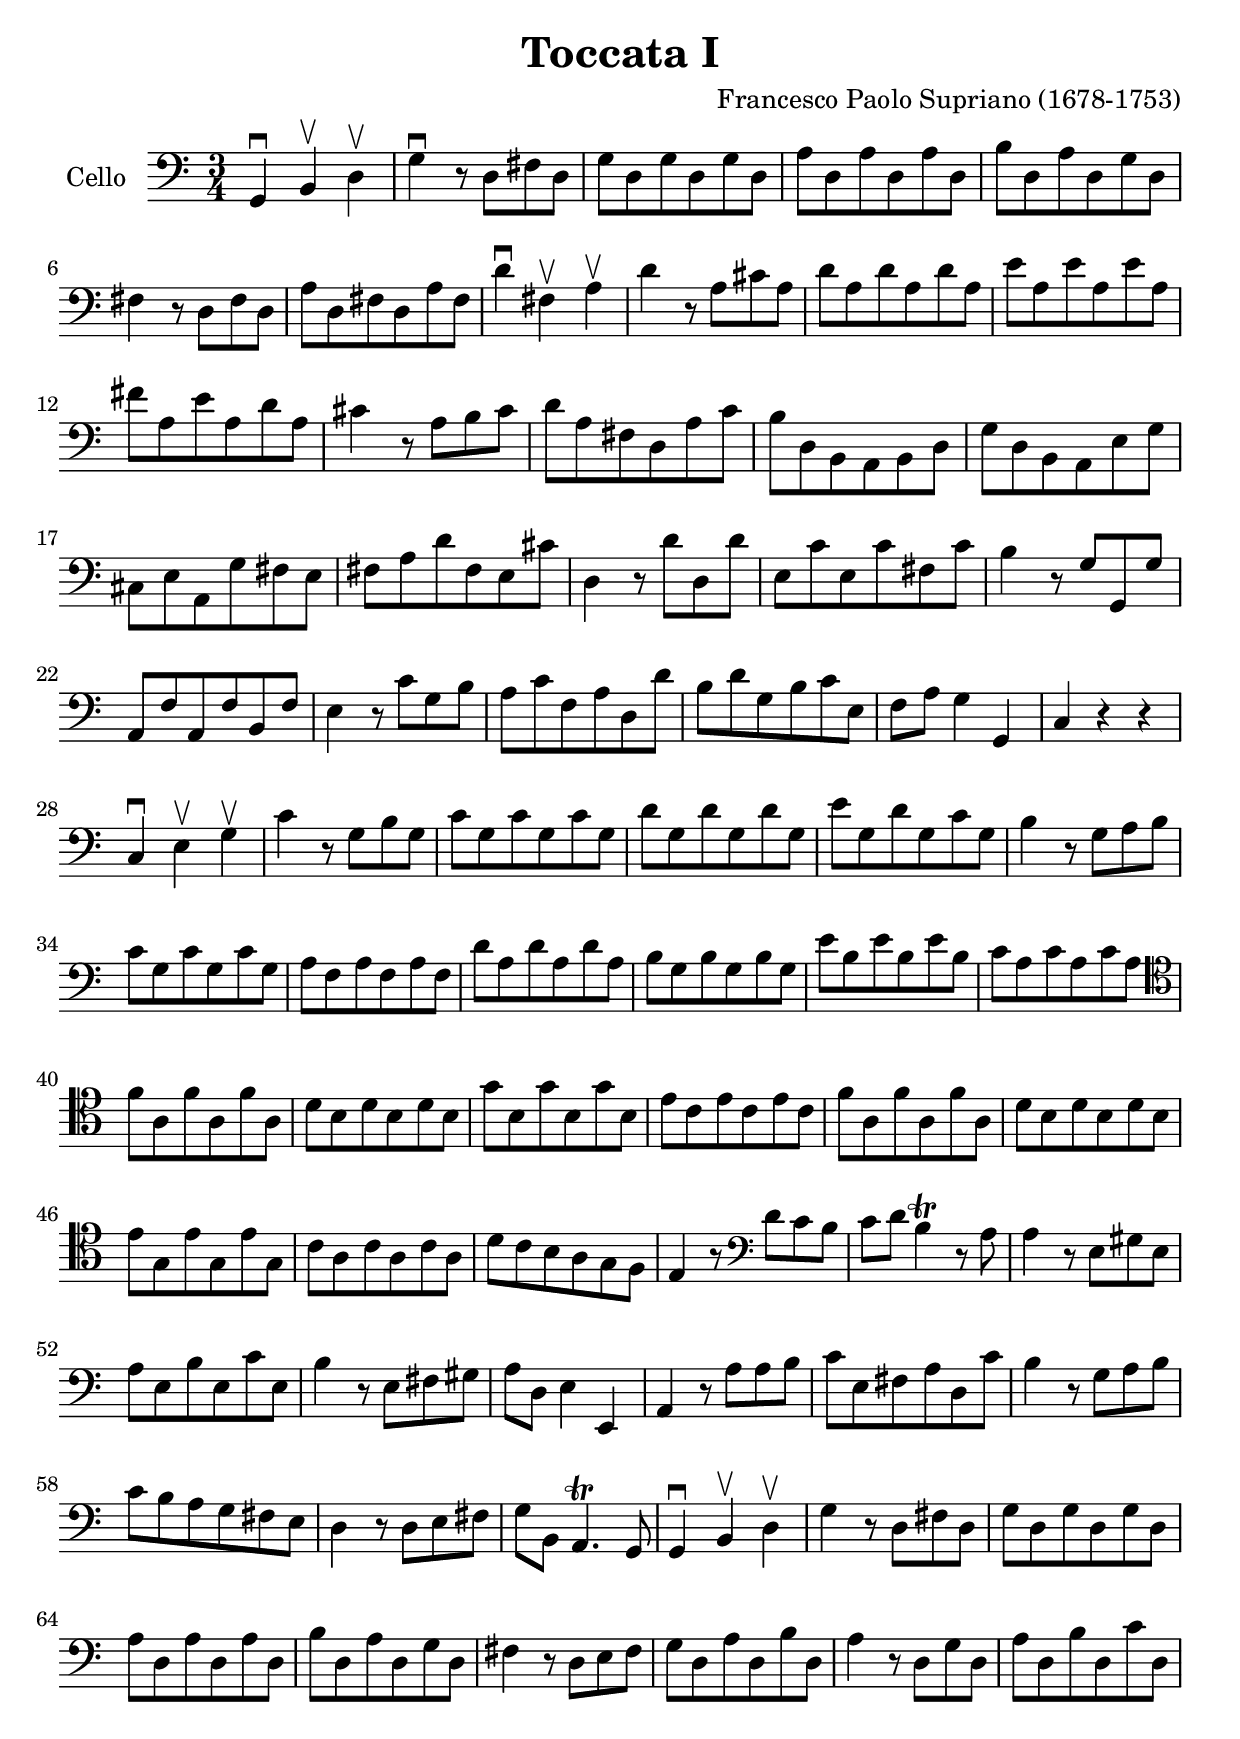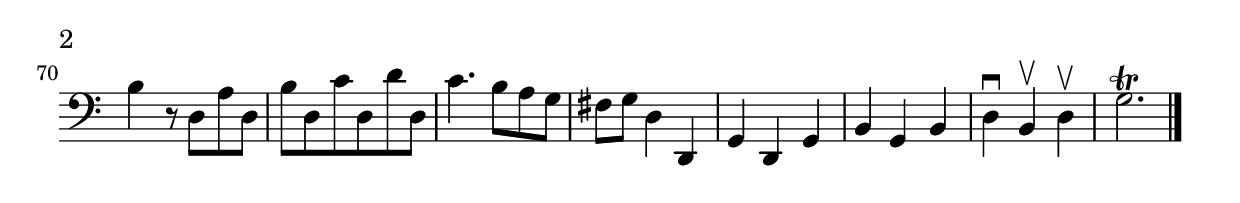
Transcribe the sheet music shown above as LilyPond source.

#(set-global-staff-size 23)

\version "2.18.2"
\header {
  title = "Toccata I"
  composer = "Francesco Paolo Supriano (1678-1753)"
}

\score {
  \new Staff
   \with {instrumentName = #"Cello "}
   {
   \language "italiano"
   \override Hairpin.to-barline = ##f
   \time 3/4
   \key do \major
   \clef bass
   sol,4\downbow si,4\upbow re4\upbow                              % 1
   sol4\downbow r8 re8 fad8 re8                                    % 2
   sol8 re8 sol8 re8 sol8 re8                                      % 3
   la8 re8 la8 re8 la8 re8                                         % 4
   si8 re8 la8 re8 sol8 re8                                        % 5
   fad4 r8 re8 fad8 re8                                            % 6
   la8 re8 fad8 re8 la8 fad8                                       % 7
   re'4\downbow fad4\upbow la4\upbow                               % 8
   re'4 r8 la8 dod'8 la8                                           % 9
   re'8 la8 re'8 la8 re'8 la8                                      % 10
   mi'8 la8 mi'8 la8 mi'8 la8                                      % 11
   fad'8 la8 mi'8 la8 re'8 la8                                     % 12
   dod'4 r8 la8 si8 dod'8                                          % 13
   re'8 la8 fad8 re8 la8 do'8                                      % 14
   si8 re8 si,8 la,8 si,8 re8                                      % 15
   sol8 re8 si,8 la,8 mi8 sol8                                     % 16
   dod8 mi8 la,8 sol8 fad8 mi8                                     % 17
   fad8 la8 re'8 fad8 mi8 dod'8                                    % 18
   re4 r8 re'8 re8 re'8                                            % 19
   mi8 do'8 mi8 do'8 fad8 do'8                                     % 20
   si4 r8 sol8 sol,8 sol8                                          % 21
   la,8 fa8 la,8 fa8 si,8 fa8                                      % 22
   mi4 r8 do'8 sol8 si8                                            % 23
   la8 do'8 fa8 la8 re8 re'8                                       % 24
   si8 re'8 sol8 si8 do'8 mi8                                      % 25
   fa8 la8 sol4 sol,4                                              % 26
   do4 r4 r4                                                       % 27
   do4\downbow mi4\upbow sol4\upbow                                % 28
   do'4 r8 sol8 si8 sol8                                           % 29
   do'8 sol8 do'8 sol8 do'8 sol8                                   % 30
   re'8 sol8 re'8 sol8 re'8 sol8                                   % 31
   mi'8 sol8 re'8 sol8 do'8 sol8                                   % 32
   si4 r8 sol8 la8 si8                                             % 33
   do'8 sol8 do'8 sol8 do'8 sol8                                   % 34
   la8 fa8 la8 fa8 la8 fa8                                         % 35
   re'8 la8 re'8 la8 re'8 la8                                      % 36
   si8 sol8 si8 sol8 si8 sol8                                      % 37
   mi'8 si8 mi'8 si8 mi'8 si8                                      % 38
   do'8 la8 do'8 la8 do'8 la8                                      % 39
   \clef tenor
   fa'8 la8 fa'8 la8 fa'8 la8                                      % 40
   re'8 si8 re'8 si8 re'8 si8                                      % 41
   sol'8 si8 sol'8 si8 sol'8 si8                                   % 42
   mi'8 do'8 mi'8 do'8 mi'8 do'8                                   % 43
   fa'8 la8 fa'8 la8 fa'8 la8                                      % 44
   re'8 si8 re'8 si8 re'8 si8                                      % 45
   mi'8 sol8 mi'8 sol8 mi'8 sol8                                   % 46
   do'8 la8 do'8 la8 do'8 la8                                      % 47
   re'8 do'8 si8 la8 sol8 fa8                                      % 48
   mi4 r8
   \clef bass
   re'8 do'8 si8                                                   % 49
   do'8 re'8 si4\trill r8 la8                                      % 50
   la4 r8 mi8 sold8 mi8                                            % 51
   la8 mi8 si8 mi8 do'8 mi8                                        % 52
   si4 r8 mi8 fad8 sold8                                           % 53
   la8 re8 mi4 mi,4                                                % 54
   la,4 r8 la8 la8 si8                                             % 55
   do'8 mi8 fad8 la8 re8 do'8                                      % 56
   si4 r8 sol8 la8 si8                                             % 57
   do'8 si8 la8 sol8 fad8 mi8                                      % 58
   re4 r8 re8 mi8 fad8                                             % 59
   sol8 si,8 la,4.\trill sol,8                                     % 60
   sol,4\downbow si,4\upbow re4\upbow                              % 61
   sol4 r8 re8 fad8 re8                                            % 62
   sol8 re8 sol8 re8 sol8 re8                                      % 63
   la8 re8 la8 re8 la8 re8                                         % 64
   si8 re8 la8 re8 sol8 re8                                        % 65
   fad4 r8 re8 mi8 fad8                                            % 66
   sol8 re8 la8 re8 si8 re8                                        % 67
   la4 r8 re8 sol8 re8                                             % 68
   la8 re8 si8 re8 do'8 re8                                        % 69
   si4 r8 re8 la8 re8                                              % 70
   si8 re8 do'8 re8 re'8 re8                                       % 71
   do'4. si8 la8 sol8                                              % 72
   fad8 sol8 re4 re,4                                              % 73
   sol,4 re,4 sol,4                                                % 74
   si,4 sol,4 si,4                                                 % 75
   re4\downbow si,4\upbow re4\upbow                                % 76
   sol2.\trill                                                     % 77
   \bar "|."
 }
}
